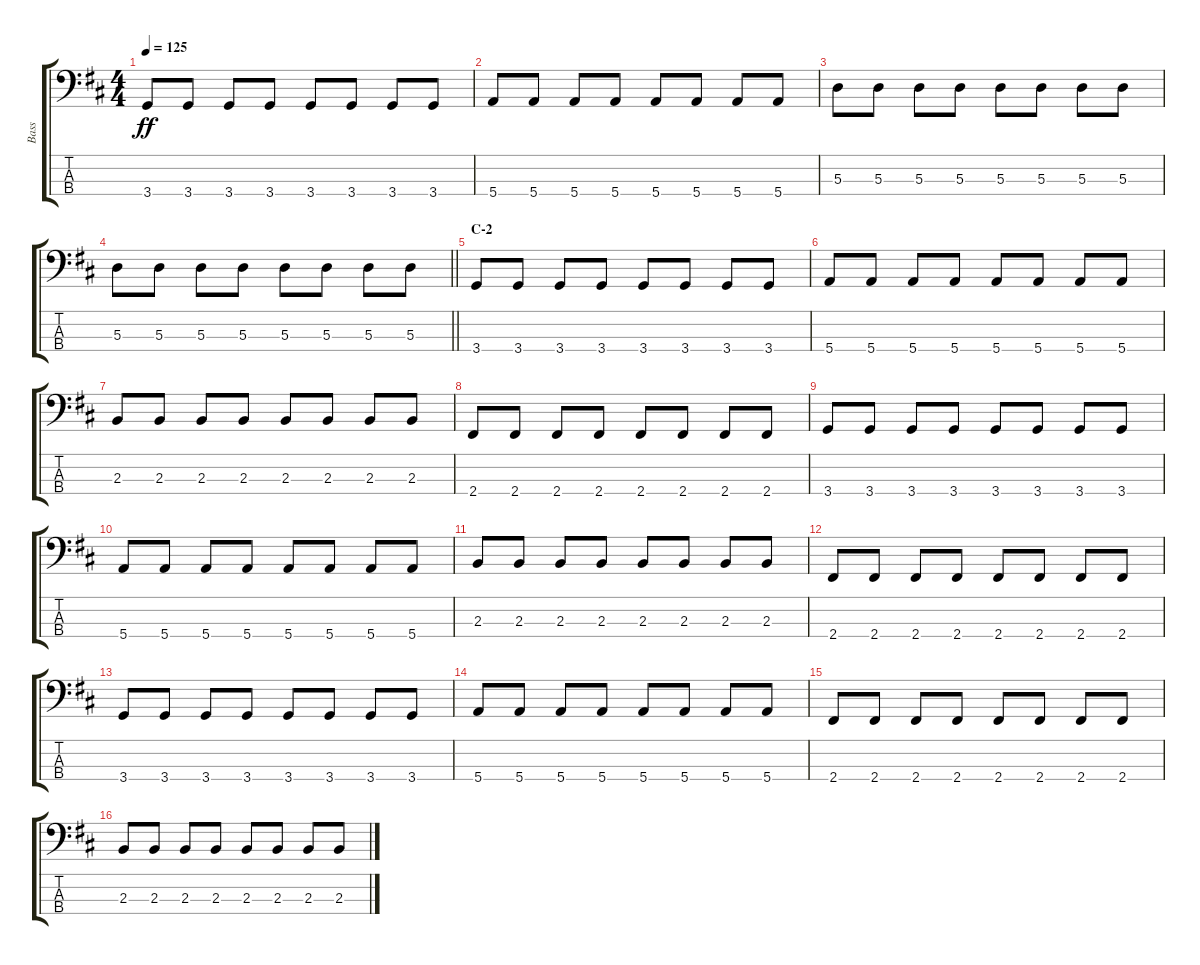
\track ("Bass" "Bass") {instrument electricbasspick}
\staff {score tabs}
\tuning (G2 D2 A1 E1) {hide}
\ts (4 4)
\tempo 125
\clef f4
\ks d
3.4.8{dy ff} 3.4.8 3.4.8 3.4.8 3.4.8 3.4.8 3.4.8 3.4.8 |
5.4.8 5.4.8 5.4.8 5.4.8 5.4.8 5.4.8 5.4.8 5.4.8 |
5.3.8 5.3.8 5.3.8 5.3.8 5.3.8 5.3.8 5.3.8 5.3.8 |
\barLineRight lightlight
5.3.8 5.3.8 5.3.8 5.3.8 5.3.8 5.3.8 5.3.8 5.3.8 |
\section ("" "C-2")
3.4.8 3.4.8 3.4.8 3.4.8 3.4.8 3.4.8 3.4.8 3.4.8 |
5.4.8 5.4.8 5.4.8 5.4.8 5.4.8 5.4.8 5.4.8 5.4.8 |
2.3.8 2.3.8 2.3.8 2.3.8 2.3.8 2.3.8 2.3.8 2.3.8 |
2.4.8 2.4.8 2.4.8 2.4.8 2.4.8 2.4.8 2.4.8 2.4.8 |
3.4.8 3.4.8 3.4.8 3.4.8 3.4.8 3.4.8 3.4.8 3.4.8 |
5.4.8 5.4.8 5.4.8 5.4.8 5.4.8 5.4.8 5.4.8 5.4.8 |
2.3.8 2.3.8 2.3.8 2.3.8 2.3.8 2.3.8 2.3.8 2.3.8 |
2.4.8 2.4.8 2.4.8 2.4.8 2.4.8 2.4.8 2.4.8 2.4.8 |
3.4.8 3.4.8 3.4.8 3.4.8 3.4.8 3.4.8 3.4.8 3.4.8 |
5.4.8 5.4.8 5.4.8 5.4.8 5.4.8 5.4.8 5.4.8 5.4.8 |
2.4.8 2.4.8 2.4.8 2.4.8 2.4.8 2.4.8 2.4.8 2.4.8 |
2.3.8 2.3.8 2.3.8 2.3.8 2.3.8 2.3.8 2.3.8 2.3.8
